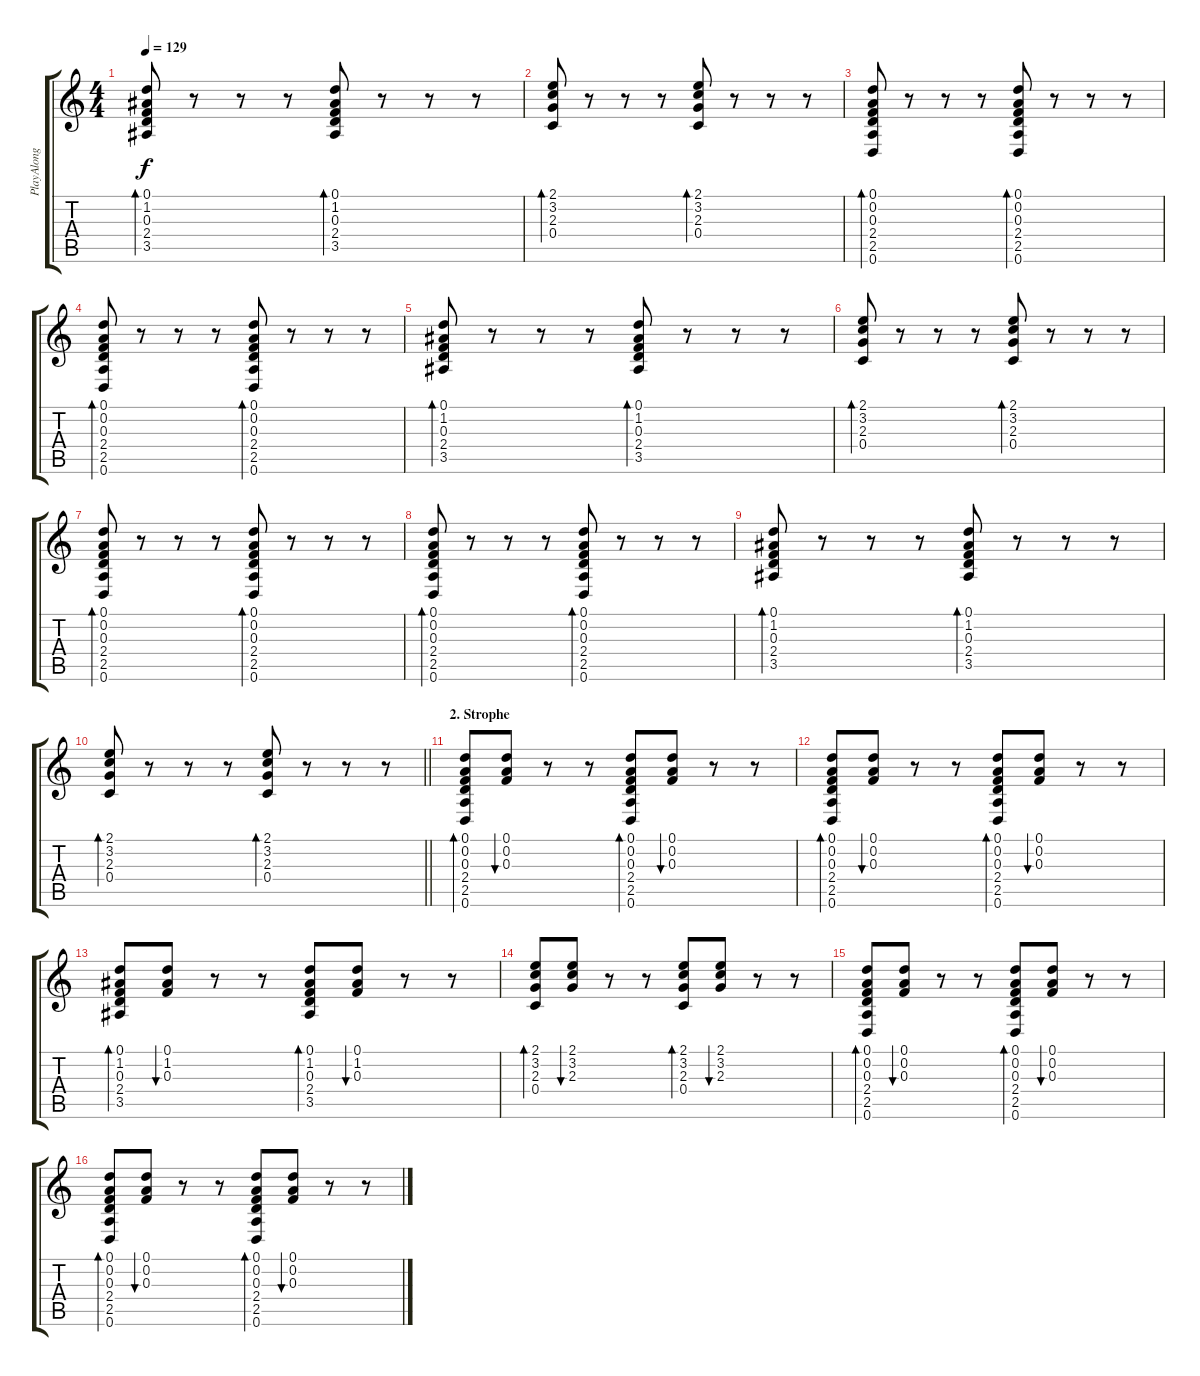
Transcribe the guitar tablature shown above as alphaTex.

\track ("PlayAlong (für mitspielende)" "PlayAlong ") {instrument acousticguitarsteel}
\staff {score tabs}
\tuning (D4 A3 F3 C3 G2 D2) {hide}
\ts (4 4)
\tempo 129
\clef g2
\ks c
(0.1 1.2 0.3 2.4 3.5).8{bd 60 dy f} r.8 r.8 r.8 (0.1 1.2 0.3 2.4 3.5).8{bd 60} r.8 r.8 r.8 |
(2.1 3.2 2.3 0.4).8{bd 60} r.8 r.8 r.8 (2.1 3.2 2.3 0.4).8{bd 60} r.8 r.8 r.8 |
(0.1 0.2 0.3 2.4 2.5 0.6).8{bd 60} r.8 r.8 r.8 (0.1 0.2 0.3 2.4 2.5 0.6).8{bd 60} r.8 r.8 r.8 |
(0.1 0.2 0.3 2.4 2.5 0.6).8{bd 60} r.8 r.8 r.8 (0.1 0.2 0.3 2.4 2.5 0.6).8{bd 60} r.8 r.8 r.8 |
(0.1 1.2 0.3 2.4 3.5).8{bd 60} r.8 r.8 r.8 (0.1 1.2 0.3 2.4 3.5).8{bd 60} r.8 r.8 r.8 |
(2.1 3.2 2.3 0.4).8{bd 60} r.8 r.8 r.8 (2.1 3.2 2.3 0.4).8{bd 60} r.8 r.8 r.8 |
(0.1 0.2 0.3 2.4 2.5 0.6).8{bd 60} r.8 r.8 r.8 (0.1 0.2 0.3 2.4 2.5 0.6).8{bd 60} r.8 r.8 r.8 |
(0.1 0.2 0.3 2.4 2.5 0.6).8{bd 60} r.8 r.8 r.8 (0.1 0.2 0.3 2.4 2.5 0.6).8{bd 60} r.8 r.8 r.8 |
(0.1 1.2 0.3 2.4 3.5).8{bd 60} r.8 r.8 r.8 (0.1 1.2 0.3 2.4 3.5).8{bd 60} r.8 r.8 r.8 |
\barLineRight lightlight
(2.1 3.2 2.3 0.4).8{bd 60} r.8 r.8 r.8 (2.1 3.2 2.3 0.4).8{bd 60} r.8 r.8 r.8 |
\section ("" "2. Strophe")
(0.1 0.2 0.3 2.4 2.5 0.6).8{bd 60} (0.1 0.2 0.3).8{bu 60} r.8 r.8 (0.1 0.2 0.3 2.4 2.5 0.6).8{bd 60} (0.1 0.2 0.3).8{bu 60} r.8 r.8 |
(0.1 0.2 0.3 2.4 2.5 0.6).8{bd 60} (0.1 0.2 0.3).8{bu 60} r.8 r.8 (0.1 0.2 0.3 2.4 2.5 0.6).8{bd 60} (0.1 0.2 0.3).8{bu 60} r.8 r.8 |
(0.1 1.2 0.3 2.4 3.5).8{bd 60} (0.1 1.2 0.3).8{bu 60} r.8 r.8 (0.1 1.2 0.3 2.4 3.5).8{bd 60} (0.1 1.2 0.3).8{bu 60} r.8 r.8 |
(2.1 3.2 2.3 0.4).8{bd 60} (2.1 3.2 2.3).8{bu 60} r.8 r.8 (2.1 3.2 2.3 0.4).8{bd 60} (2.1 3.2 2.3).8{bu 60} r.8 r.8 |
(0.1 0.2 0.3 2.4 2.5 0.6).8{bd 60} (0.1 0.2 0.3).8{bu 60} r.8 r.8 (0.1 0.2 0.3 2.4 2.5 0.6).8{bd 60} (0.1 0.2 0.3).8{bu 60} r.8 r.8 |
(0.1 0.2 0.3 2.4 2.5 0.6).8{bd 60} (0.1 0.2 0.3).8{bu 60} r.8 r.8 (0.1 0.2 0.3 2.4 2.5 0.6).8{bd 60} (0.1 0.2 0.3).8{bu 60} r.8 r.8
